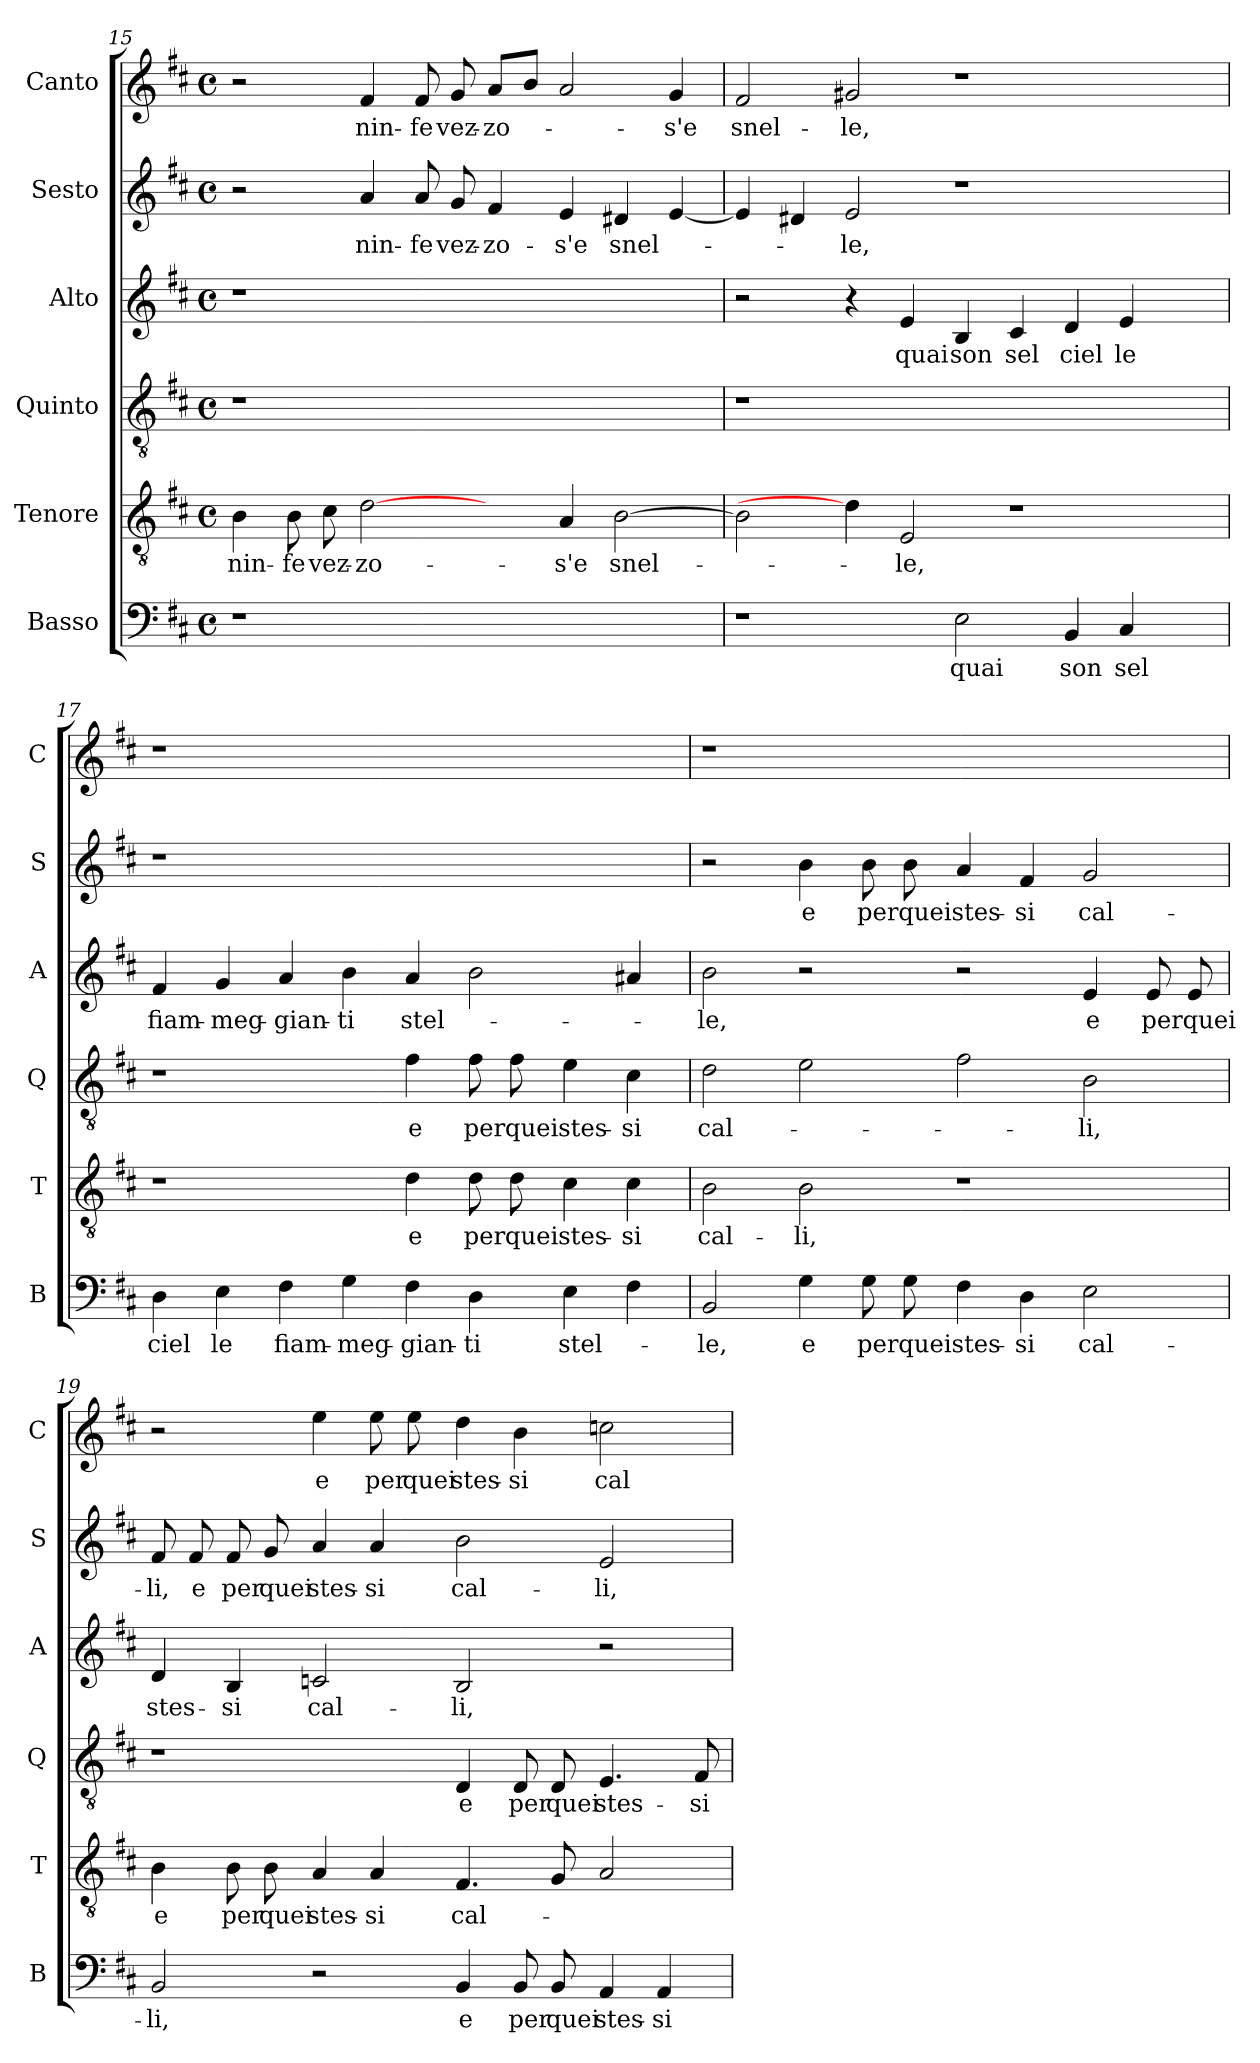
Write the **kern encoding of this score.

**kern	**text	**kern	**text	**kern	**text	**kern	**text	**kern	**text	**kern	**text
*part6	*part6	*part5	*part5	*part4	*part4	*part3	*part3	*part2	*part2	*part1	*part1
*staff6	*staff6	*staff5	*staff5	*staff4	*staff4	*staff3	*staff3	*staff2	*staff2	*staff1	*staff1
*I"Basso	*	*I"Tenore	*	*I"Quinto	*	*I"Alto	*	*I"Sesto	*	*I"Canto	*
*I'B	*	*I'T	*	*I'Q	*	*I'A	*	*I'S	*	*I'C	*
!!LO:LB:g=z
*clefF4	*	*clefGv2	*	*clefGv2	*	*clefG2	*	*clefG2	*	*clefG2	*
*k[f#c#]	*	*k[f#c#]	*	*k[f#c#]	*	*k[f#c#]	*	*k[f#c#]	*	*k[f#c#]	*
*D:	*	*D:	*	*D:	*	*D:	*	*D:	*	*D:	*
*M4/4	*	*M4/4	*	*M4/4	*	*M4/4	*	*M4/4	*	*M4/4	*
*met(c)	*	*met(c)	*	*met(c)	*	*met(c)	*	*met(c)	*	*met(c)	*
=15	=15	=15	=15	=15	=15	=15	=15	=15	=15	=15	=15
!	!	!	!LO:LY:b	!	!	!	!	!	!	!	!
1r	.	4B\	nin-	1r	.	1r	.	2r	.	2r	.
!	!	!	!LO:LY:b	!	!	!	!	!	!	!	!
.	.	8B\	-fe	.	.	.	.	.	.	.	.
!	!	!	!LO:LY:b	!	!	!	!	!	!	!	!
.	.	8c#\	vez-	.	.	.	.	.	.	.	.
!	!	!	!LO:LY:b	!	!	!	!	!	!LO:LY:b	!	!LO:LY:b
.	.	[2d\	-zo-	.	.	.	.	4a/	nin-	4f#/	nin-
!	!	!	!	!	!	!	!	!	!LO:LY:b	!	!LO:LY:b
.	.	.	.	.	.	.	.	8a/	-fe	8f#/	-fe
!	!	!	!	!	!	!	!	!	!LO:LY:b	!	!LO:LY:b
.	.	.	.	.	.	.	.	8g/	vez-	8g/	vez-
!	!	!	!	!	!	!	!	!	!LO:LY:b	!	!LO:LY:b
1ryy	.	4ryy	.	1ryy	.	1ryy	.	4f#/	-zo-	8a/L	-zo-
.	.	.	.	.	.	.	.	.	.	8b/J	.
!	!	!	!LO:LY:b	!	!	!	!	!	!LO:LY:b	!	!
.	.	4A/	-s'e	.	.	.	.	4e/	-s'e	2a/	.
!	!	!	!LO:LY:b	!	!	!	!	!	!LO:LY:b	!	!
.	.	[2B\	snel-	.	.	.	.	4d#X/	snel-	.	.
!	!	!	!	!	!	!	!	!	!	!	!LO:LY:b
.	.	.	.	.	.	.	.	[4e/	.	4g/	-s'e
=16	=16	=16	=16	=16	=16	=16	=16	=16	=16	=16	=16
!	!	!	!	!	!	!	!	!	!	!	!LO:LY:b
1r	.	2B\]	.	1r	.	2r	.	4e/]	.	2f#/	snel-
.	.	.	.	.	.	.	.	4d#X/	.	.	.
!	!	!	!	!	!	!	!	!	!LO:LY:b	!	!LO:LY:b
.	.	4d\]	.	.	.	4r	.	2e/	-le,	2g#X/	-le,
!	!	!	!LO:LY:b	!	!	!	!LO:LY:b	!	!	!	!
.	.	2E/	-le,	.	.	4e/	quai	.	.	.	.
!	!LO:LY:b	!	!	!	!	!	!LO:LY:b	!	!	!	!
2E\	quai	.	.	1ryy	.	4B/	son	1r	.	1r	.
!	!	!	!	!	!	!	!LO:LY:b	!	!	!	!
.	.	1r	.	.	.	4c#/	sel	.	.	.	.
!	!LO:LY:b	!	!	!	!	!	!LO:LY:b	!	!	!	!
4BB/	son	.	.	.	.	4d/	ciel	.	.	.	.
!	!LO:LY:b	!	!	!	!	!	!LO:LY:b	!	!	!	!
4C#/	sel	.	.	.	.	4e/	le	.	.	.	.
4ryy	.	.	.	4ryy	.	4ryy	.	4ryy	.	4ryy	.
=17	=17	=17	=17	=17	=17	=17	=17	=17	=17	=17	=17
!	!LO:LY:b	!	!	!	!	!	!LO:LY:b	!	!	!	!
4D\	ciel	1r	.	1r	.	4f#/	fiam-	1r	.	1r	.
!	!LO:LY:b	!	!	!	!	!	!LO:LY:b	!	!	!	!
4E\	le	.	.	.	.	4g/	-meg-	.	.	.	.
!	!LO:LY:b	!	!	!	!	!	!LO:LY:b	!	!	!	!
4F#\	fiam-	.	.	.	.	4a/	-gian-	.	.	.	.
!	!LO:LY:b	!	!	!	!	!	!LO:LY:b	!	!	!	!
4G\	-meg-	.	.	.	.	4b\	-ti	.	.	.	.
!	!LO:LY:b	!	!LO:LY:b	!	!LO:LY:b	!	!LO:LY:b	!	!	!	!
4F#\	-gian-	4d\	e	4f#\	e	4a/	stel-	1ryy	.	1ryy	.
!	!LO:LY:b	!	!LO:LY:b	!	!LO:LY:b	!	!	!	!	!	!
4D\	-ti	8d\	per	8f#\	per	2b\	.	.	.	.	.
!	!	!	!LO:LY:b	!	!LO:LY:b	!	!	!	!	!	!
.	.	8d\	quei	8f#\	quei	.	.	.	.	.	.
!	!LO:LY:b	!	!LO:LY:b	!	!LO:LY:b	!	!	!	!	!	!
4E\	stel-	4c#\	stes-	4e\	stes-	.	.	.	.	.	.
!	!	!	!LO:LY:b	!	!LO:LY:b	!	!	!	!	!	!
4F#\	.	4c#\	-si	4c#\	-si	4a#X/	.	.	.	.	.
!!LO:PB:g=z
=18	=18	=18	=18	=18	=18	=18	=18	=18	=18	=18	=18
!	!LO:LY:b	!	!LO:LY:b	!	!LO:LY:b	!	!LO:LY:b	!	!	!	!
2BB/	-le,	2B\	cal-	2d\	cal-	2b\	-le,	2r	.	1r	.
!	!LO:LY:b	!	!LO:LY:b	!	!	!	!	!	!LO:LY:b	!	!
4G\	e	2B\	-li,	2e\	.	2r	.	4b\	e	.	.
!	!LO:LY:b	!	!	!	!	!	!	!	!LO:LY:b	!	!
8G\	per	.	.	.	.	.	.	8b\	per	.	.
!	!LO:LY:b	!	!	!	!	!	!	!	!LO:LY:b	!	!
8G\	quei	.	.	.	.	.	.	8b\	quei	.	.
!	!LO:LY:b	!	!	!	!	!	!	!	!LO:LY:b	!	!
4F#\	stes-	1r	.	2f#\	.	2r	.	4a/	stes-	1ryy	.
!	!LO:LY:b	!	!	!	!	!	!	!	!LO:LY:b	!	!
4D\	-si	.	.	.	.	.	.	4f#/	-si	.	.
!	!LO:LY:b	!	!	!	!LO:LY:b	!	!LO:LY:b	!	!LO:LY:b	!	!
2E\	cal-	.	.	2B\	-li,	4e/	e	2g/	cal-	.	.
!	!	!	!	!	!	!	!LO:LY:b	!	!	!	!
.	.	.	.	.	.	8e/	per	.	.	.	.
!	!	!	!	!	!	!	!LO:LY:b	!	!	!	!
.	.	.	.	.	.	8e/	quei	.	.	.	.
=19	=19	=19	=19	=19	=19	=19	=19	=19	=19	=19	=19
!	!LO:LY:b	!	!LO:LY:b	!	!	!	!LO:LY:b	!	!LO:LY:b	!	!
2BB/	-li,	4B\	e	1r	.	4d/	stes-	8f#/	-li,	2r	.
!	!	!	!	!	!	!	!	!	!LO:LY:b	!	!
.	.	.	.	.	.	.	.	8f#/	e	.	.
!	!	!	!LO:LY:b	!	!	!	!LO:LY:b	!	!LO:LY:b	!	!
.	.	8B\	per	.	.	4B/	-si	8f#/	per	.	.
!	!	!	!LO:LY:b	!	!	!	!	!	!LO:LY:b	!	!
.	.	8B\	quei	.	.	.	.	8g/	quei	.	.
!	!	!	!LO:LY:b	!	!	!	!LO:LY:b	!	!LO:LY:b	!	!LO:LY:b
2r	.	4A/	stes-	.	.	2cn/	cal-	4a/	stes-	4ee\	e
!	!	!	!LO:LY:b	!	!	!	!	!	!LO:LY:b	!	!LO:LY:b
.	.	4A/	-si	.	.	.	.	4a/	-si	8ee\	per
!	!	!	!	!	!	!	!	!	!	!	!LO:LY:b
.	.	.	.	.	.	.	.	.	.	8ee\	quei
!	!LO:LY:b	!	!LO:LY:b	!	!LO:LY:b	!	!LO:LY:b	!	!LO:LY:b	!	!LO:LY:b
4BB/	e	4.F#/	cal-	4D/	e	2B/	-li,	2b\	cal-	4dd\	stes-
!	!LO:LY:b	!	!	!	!LO:LY:b	!	!	!	!	!	!LO:LY:b
8BB/	per	.	.	8D/	per	.	.	.	.	4b\	-si
!	!LO:LY:b	!	!	!	!LO:LY:b	!	!	!	!	!	!
8BB/	quei	8G/	.	8D/	quei	.	.	.	.	.	.
!	!LO:LY:b	!	!	!	!LO:LY:b	!	!	!	!LO:LY:b	!	!LO:LY:b
4AA/	stes-	2A/	.	4.E/	stes-	2r	.	2e/	-li,	2ccn\	cal-
!	!LO:LY:b	!	!	!	!	!	!	!	!	!	!
4AA/	-si	.	.	.	.	.	.	.	.	.	.
!	!	!	!	!	!LO:LY:b	!	!	!	!	!	!
.	.	.	.	8F#/	-si	.	.	.	.	.	.
=	=	=	=	=	=	=	=	=	=	=	=
*-	*-	*-	*-	*-	*-	*-	*-	*-	*-	*-	*-
